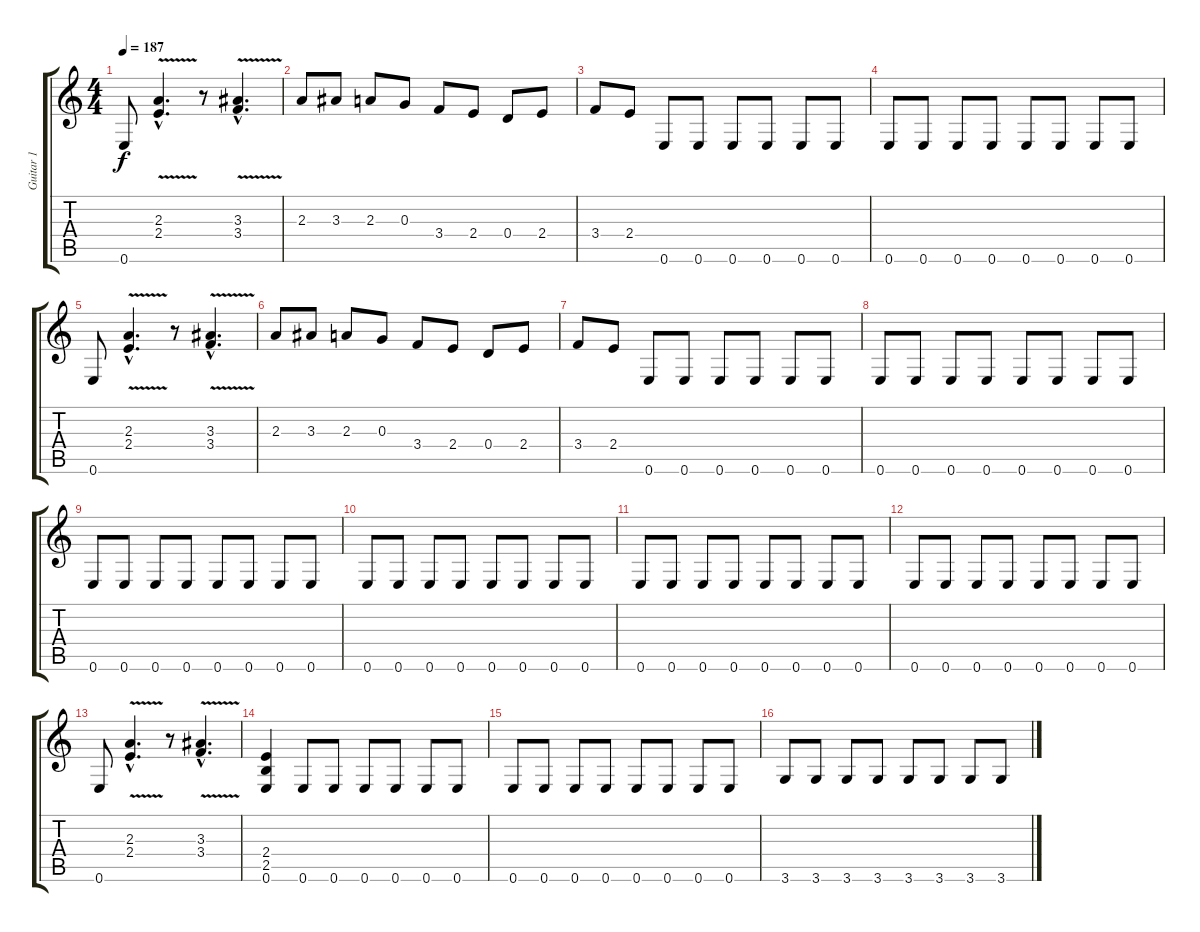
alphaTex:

\track ("Guitar 1" "Guitar 1") {instrument distortionguitar}
\staff {score tabs}
\tuning (E4 B3 G3 D3 A2 E2) {hide}
\ts (4 4)
\tempo 187
\clef g2
\ks c
0.6.8{dy f} (2.3{v hac} 2.4{v hac}).4{d} r.8 (3.3{v hac} 3.4{v hac}).4{d} |
2.3.8 3.3.8 2.3.8 0.3.8 3.4.8 2.4.8 0.4.8 2.4.8 |
3.4.8 2.4.8 0.6.8 0.6.8 0.6.8 0.6.8 0.6.8 0.6.8 |
0.6.8 0.6.8 0.6.8 0.6.8 0.6.8 0.6.8 0.6.8 0.6.8 |
0.6.8 (2.3{v hac} 2.4{v hac}).4{d} r.8 (3.3{v hac} 3.4{v hac}).4{d} |
2.3.8 3.3.8 2.3.8 0.3.8 3.4.8 2.4.8 0.4.8 2.4.8 |
3.4.8 2.4.8 0.6.8 0.6.8 0.6.8 0.6.8 0.6.8 0.6.8 |
0.6.8 0.6.8 0.6.8 0.6.8 0.6.8 0.6.8 0.6.8 0.6.8 |
0.6.8 0.6.8 0.6.8 0.6.8 0.6.8 0.6.8 0.6.8 0.6.8 |
0.6.8 0.6.8 0.6.8 0.6.8 0.6.8 0.6.8 0.6.8 0.6.8 |
0.6.8 0.6.8 0.6.8 0.6.8 0.6.8 0.6.8 0.6.8 0.6.8 |
0.6.8 0.6.8 0.6.8 0.6.8 0.6.8 0.6.8 0.6.8 0.6.8 |
0.6.8 (2.3{v hac} 2.4{v hac}).4{d} r.8 (3.3{v hac} 3.4{v hac}).4{d} |
(2.4 2.5 0.6).4 0.6.8 0.6.8 0.6.8 0.6.8 0.6.8 0.6.8 |
0.6.8 0.6.8 0.6.8 0.6.8 0.6.8 0.6.8 0.6.8 0.6.8 |
3.6.8 3.6.8 3.6.8 3.6.8 3.6.8 3.6.8 3.6.8 3.6.8
